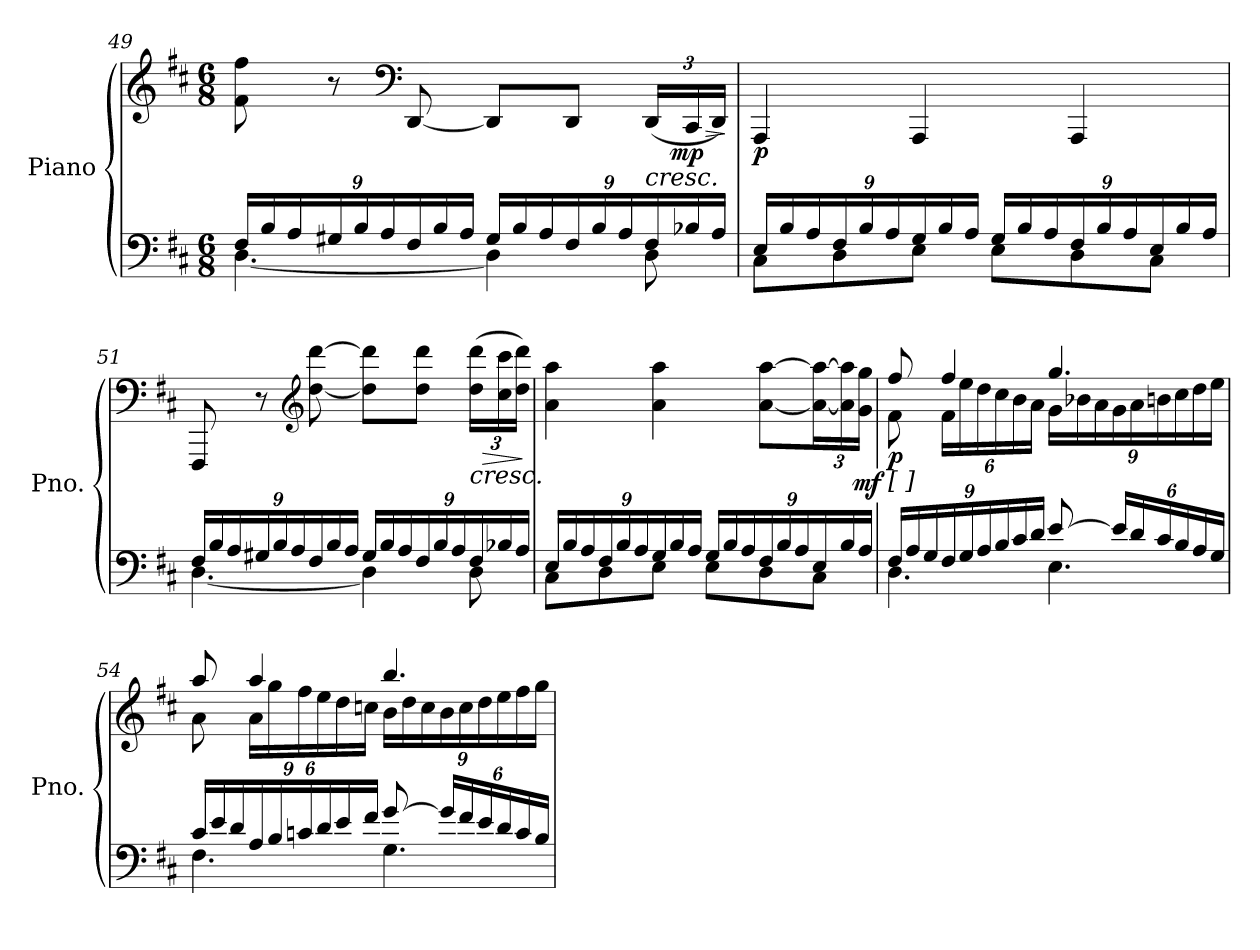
**kern	**kern	**dynam
*part1	*part1	*part1
*staff2	*staff1	*staff1/2
*I"Piano	*	*
*I'Pno.	*	*
*clefF4	*clefG2	*
*k[f#c#]	*k[f#c#]	*
*M6/8	*M6/8	*
*MM46	*MM46	*
*Xbrackettup	*	*
=49	=49	=49
*^	*	*
24F#/LL	[4.D\	8f#\ 8ff#\	.
24B/	.	.	.
24A/	.	.	.
24G#X/	.	8r	.
24B/	.	.	.
24A/	.	.	.
*	*	*clefF4	*
24F#/	.	[8DD/	.
24B/	.	.	.
24A/JJ	.	.	.
24G#/LL	4D\]	8DD/L]	.
24B/	.	.	.
24A/	.	.	.
24F#/	.	8DD/J	.
24B/	.	.	.
24A/	.	.	.
*	*	*Xbrackettup	*
!	!	!	!LO:HP:b
24F#/	8D\	(>24DD/LL	<
!	!	!	!LO:HP:b
!	!	!	!LO:DY:n=1:b
24B-X/	.	24CC#/	> mp
24A/JJ	.	24DD/JJ)	.
*v	*v	*	*
.	.	]
=50	=50	=50
*^	*	*
!	!	!	!LO:DY:b
24E/LL	8C#\L	4AAA/	p
24B/	.	.	.
24A/	.	.	.
24F#/	8D\	.	.
24B/	.	.	.
24A/	.	.	.
24G/	8E\J	4AAA/	.
24B/	.	.	.
24A/JJ	.	.	.
24G/LL	8E\L	.	.
24B/	.	.	.
24A/	.	.	.
24F#/	8D\	4AAA/	.
24B/	.	.	.
24A/	.	.	.
24E/	8C#\J	.	.
24B/	.	.	.
24A/JJ	.	.	.
!!LO:PB:g=z
=51	=51	=51	=51
24F#/LL	[4.D\	8FFF#/	.
24B/	.	.	.
24A/	.	.	.
24G#X/	.	8r	.
24B/	.	.	.
24A/	.	.	.
*	*	*clefG2	*
24F#/	.	[8dd\ [8ddd\	.
24B/	.	.	.
24A/JJ	.	.	.
24G#/LL	4D\]	8dd\] 8ddd\]L	.
24B/	.	.	.
24A/	.	.	.
24F#/	.	8dd\ 8ddd\J	.
24B/	.	.	.
24A/	.	.	.
!	!	!	!LO:HP:b
24F#/	8D\	(>24dd\ 24ddd\LL	<
!	!	!	!LO:HP:b
24B-X/	.	24cc#\ 24ccc#\	>
24A/JJ	.	24dd\ 24ddd\JJ)	[
*v	*v	*	*
.	.	]
=52	=52	=52
*^	*	*
24E/LL	8C#\L	4a\ 4aa\	.
24B/	.	.	.
24A/	.	.	.
24F#/	8D\	.	.
24B/	.	.	.
24A/	.	.	.
24G/	8E\J	4a\ 4aa\	.
24B/	.	.	.
24A/JJ	.	.	.
24G/LL	8E\L	.	.
24B/	.	.	.
24A/	.	.	.
24F#/	8D\	[8a\ [8aa\L	.
24B/	.	.	.
24A/	.	.	.
24E/	8C#\J	24a\_ 24aa\_L	.
24B/	.	24a\] 24aa\]	.
!	!	!	!LO:DY:b
24A/JJ	.	24g\ 24gg\JJ	mf
*v	*v	*	*
.	.	[
!!LO:LB:g=z
=53	=53	=53
*^	*^	*
!	!	!LO:TX:b:i:t=[  ]	!	!
!	!	!	!	!LO:DY:b
24F#/LL	4.D\	8ff#/	8f#\	p
24A/	.	.	.	.
24G/	.	.	.	.
24F#/	.	4ff#/	24f#\LL	.
24G/	.	.	24ee\	.
24A/	.	.	24dd\	.
24B/	.	.	24cc#\	.
24c#/	.	.	24b\	.
24d/JJ	.	.	24a\JJ	.
[8e/	4.E\	4.gg/	24g\LL	.
.	.	.	24b-X\	.
.	.	.	24a\	.
24e/LL]	.	.	24g\	.
24d/	.	.	24a\	.
24c#/	.	.	24bn\	.
24B/	.	.	24cc#\	.
24A/	.	.	24dd\	.
24G/JJ	.	.	24ee\JJ	.
=54	=54	=54	=54	=54
24c#/LL	4.F#\	8aa/	8a\	.
24e/	.	.	.	.
24d/	.	.	.	.
24A/	.	4aa/	24a\LL	.
24B/	.	.	24gg\	.
24cn/	.	.	24ff#\	.
24d/	.	.	24ee\	.
24e/	.	.	24dd\	.
24f#/JJ	.	.	24ccn\JJ	.
[8g/	4.G\	4.bb/	24b\LL	.
.	.	.	24dd\	.
.	.	.	24cc\	.
24g/LL]	.	.	24b\	.
24f#/	.	.	24cc\	.
24e/	.	.	24dd\	.
24d/	.	.	24ee\	.
24c/	.	.	24ff#\	.
24B/JJ	.	.	24gg\JJ	.
*v	*v	*	*	*
*	*v	*v	*
=	=	=
*-	*-	*-
